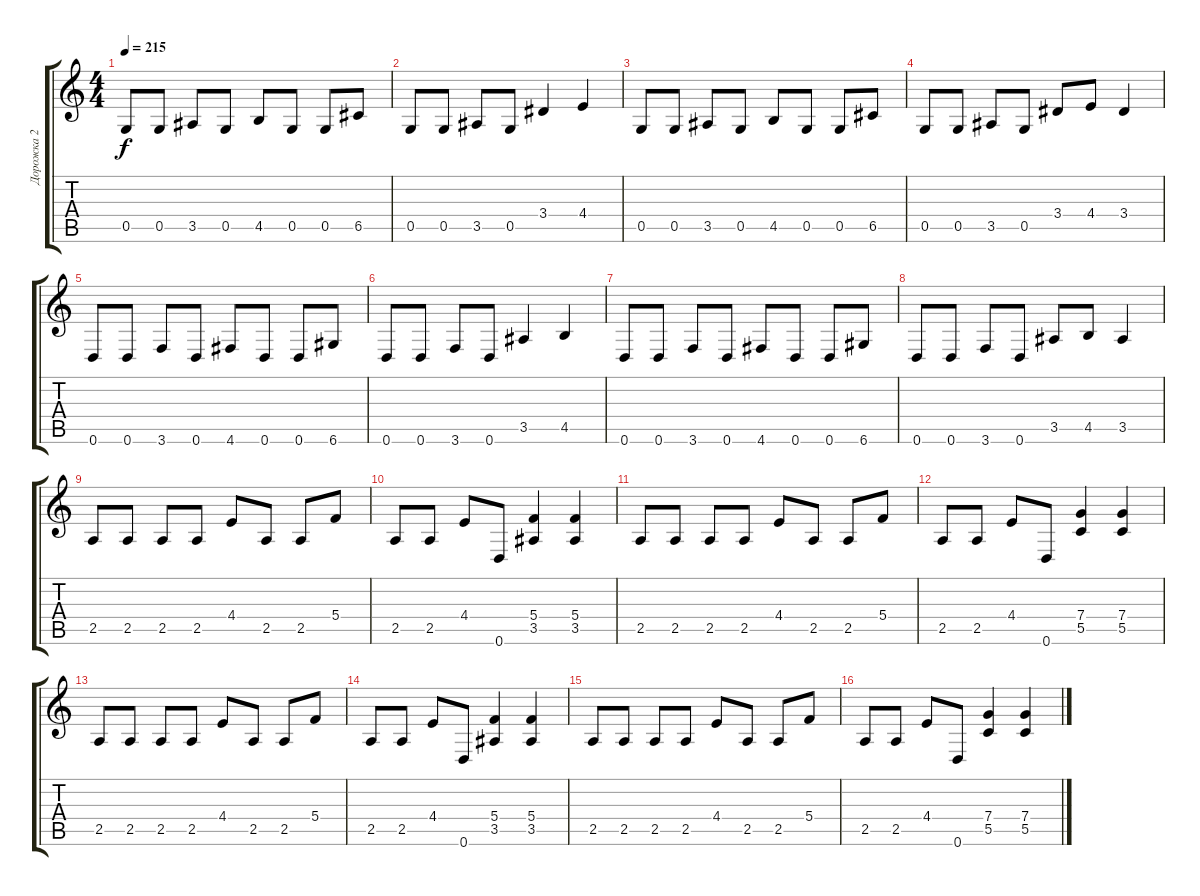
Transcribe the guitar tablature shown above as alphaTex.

\track ("Дорожка 2" "Дорожка 2") {instrument overdrivenguitar}
\staff {score tabs}
\tuning (D4 A3 F3 C3 G2 D2) {hide}
\ts (4 4)
\tempo 215
\clef g2
\ks c
0.5.8{dy f} 0.5.8 3.5.8 0.5.8 4.5.8 0.5.8 0.5.8 6.5.8 |
0.5.8 0.5.8 3.5.8 0.5.8 3.4.4 4.4.4 |
0.5.8 0.5.8 3.5.8 0.5.8 4.5.8 0.5.8 0.5.8 6.5.8 |
0.5.8 0.5.8 3.5.8 0.5.8 3.4.8 4.4.8 3.4.4 |
0.6.8 0.6.8 3.6.8 0.6.8 4.6.8 0.6.8 0.6.8 6.6.8 |
0.6.8 0.6.8 3.6.8 0.6.8 3.5.4 4.5.4 |
0.6.8 0.6.8 3.6.8 0.6.8 4.6.8 0.6.8 0.6.8 6.6.8 |
0.6.8 0.6.8 3.6.8 0.6.8 3.5.8 4.5.8 3.5.4 |
2.5.8 2.5.8 2.5.8 2.5.8 4.4.8 2.5.8 2.5.8 5.4.8 |
2.5.8 2.5.8 4.4.8 0.6.8 (5.4 3.5).4 (5.4 3.5).4 |
2.5.8 2.5.8 2.5.8 2.5.8 4.4.8 2.5.8 2.5.8 5.4.8 |
2.5.8 2.5.8 4.4.8 0.6.8 (7.4 5.5).4 (7.4 5.5).4 |
2.5.8 2.5.8 2.5.8 2.5.8 4.4.8 2.5.8 2.5.8 5.4.8 |
2.5.8 2.5.8 4.4.8 0.6.8 (5.4 3.5).4 (5.4 3.5).4 |
2.5.8 2.5.8 2.5.8 2.5.8 4.4.8 2.5.8 2.5.8 5.4.8 |
2.5.8 2.5.8 4.4.8 0.6.8 (7.4 5.5).4 (7.4 5.5).4
